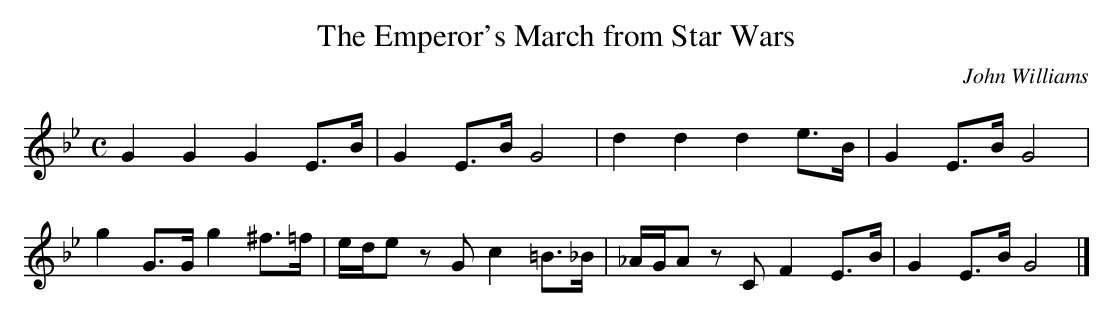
X:1
T:The Emperor\'\s March from Star Wars
C:John Williams
M:C
L:1/8
K:G minor
G2 G2 G2 E>B | G2 E>B G4 | d2 d2 d2 e>B | G2 E>B G4 |
g2 G>G g2 ^f>=f | e/d/e z G c2 =B>_B | _A/G/A z C F2 E>B | G2 E>B G4 |]
